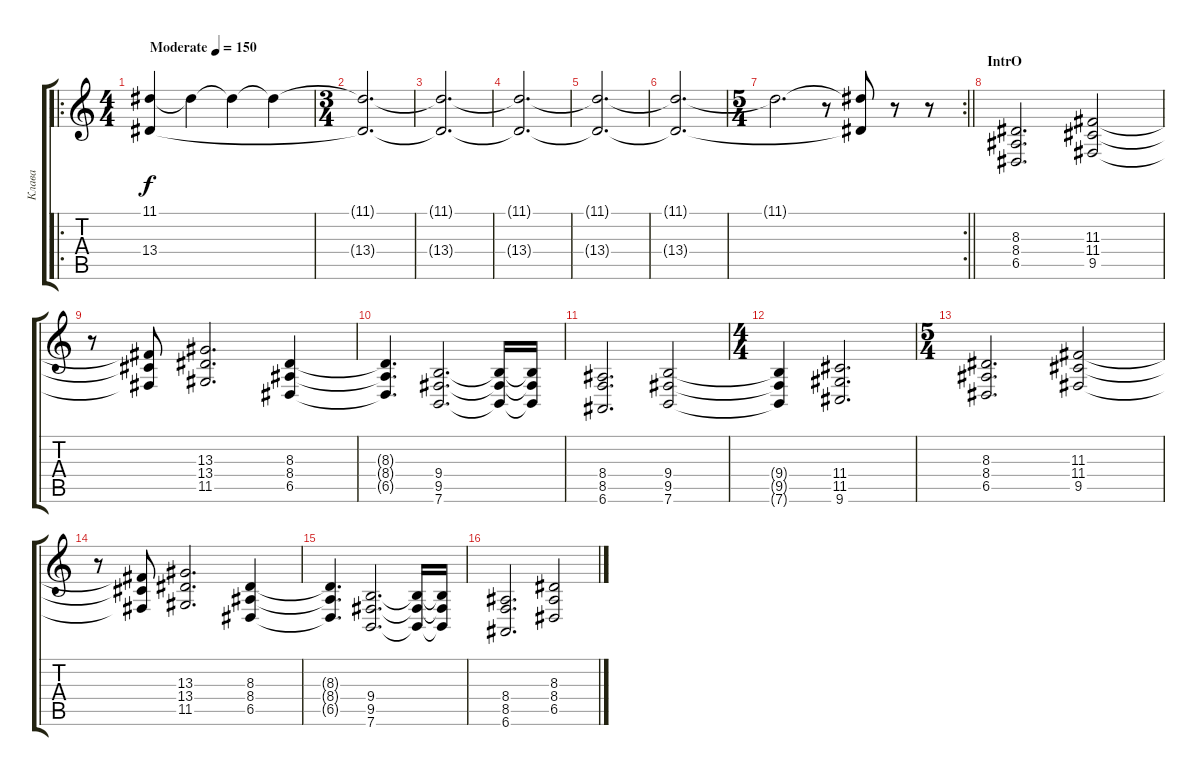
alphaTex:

\track ("Клава" "Клава") {instrument stringensemble2}
\staff {score tabs}
\tuning (E4 B3 G3 D3 A2 E2) {hide}
\ro
\ts (4 4)
\tempo (150 "Moderate")
\clef g2
\ks c
(11.1 13.4).4{dy f instrument stringensemble2} 11.1{t}.4 11.1{t}.4 11.1{t}.4 |
\ts (3 4)
(11.1{t} 13.4{t}).2{d} |
(11.1{t} 13.4{t}).2{d} |
(11.1{t} 13.4{t}).2{d} |
(11.1{t} 13.4{t}).2{d} |
(11.1{t} 13.4{t}).2{d} |
\rc 2
\ts (5 4)
\barLineRight lightlight
11.1{t}.2{d} r.8 (11.1{t} 13.4{t}).8 r.8 r.8 |
\section ("" "IntrO")
(8.3 8.4 6.5).2{d} (11.3 11.4 9.5).2 |
r.8 (11.3{t} 11.4{t} 9.5{t}).8 (13.3 13.4 11.5).2{d} (8.3 8.4 6.5).4 |
(8.3{t} 8.4{t} 6.5{t}).4{d} (9.4 9.5 7.6).2{d} (9.4{t} 9.5{t} 7.6{t}).16 (9.4{t} 9.5{t} 7.6{t}).16 |
(8.4 8.5 6.6).2{d} (9.4 9.5 7.6).2 |
\ts (4 4)
(9.4{t} 9.5{t} 7.6{t}).4 (11.4 11.5 9.6).2{d} |
\ts (5 4)
(8.3 8.4 6.5).2{d} (11.3 11.4 9.5).2 |
r.8 (11.3{t} 11.4{t} 9.5{t}).8 (13.3 13.4 11.5).2{d} (8.3 8.4 6.5).4 |
(8.3{t} 8.4{t} 6.5{t}).4{d} (9.4 9.5 7.6).2{d} (9.4{t} 9.5{t} 7.6{t}).16 (9.4{t} 9.5{t} 7.6{t}).16 |
(8.4 8.5 6.6).2{d} (8.3 8.4 6.5).2
